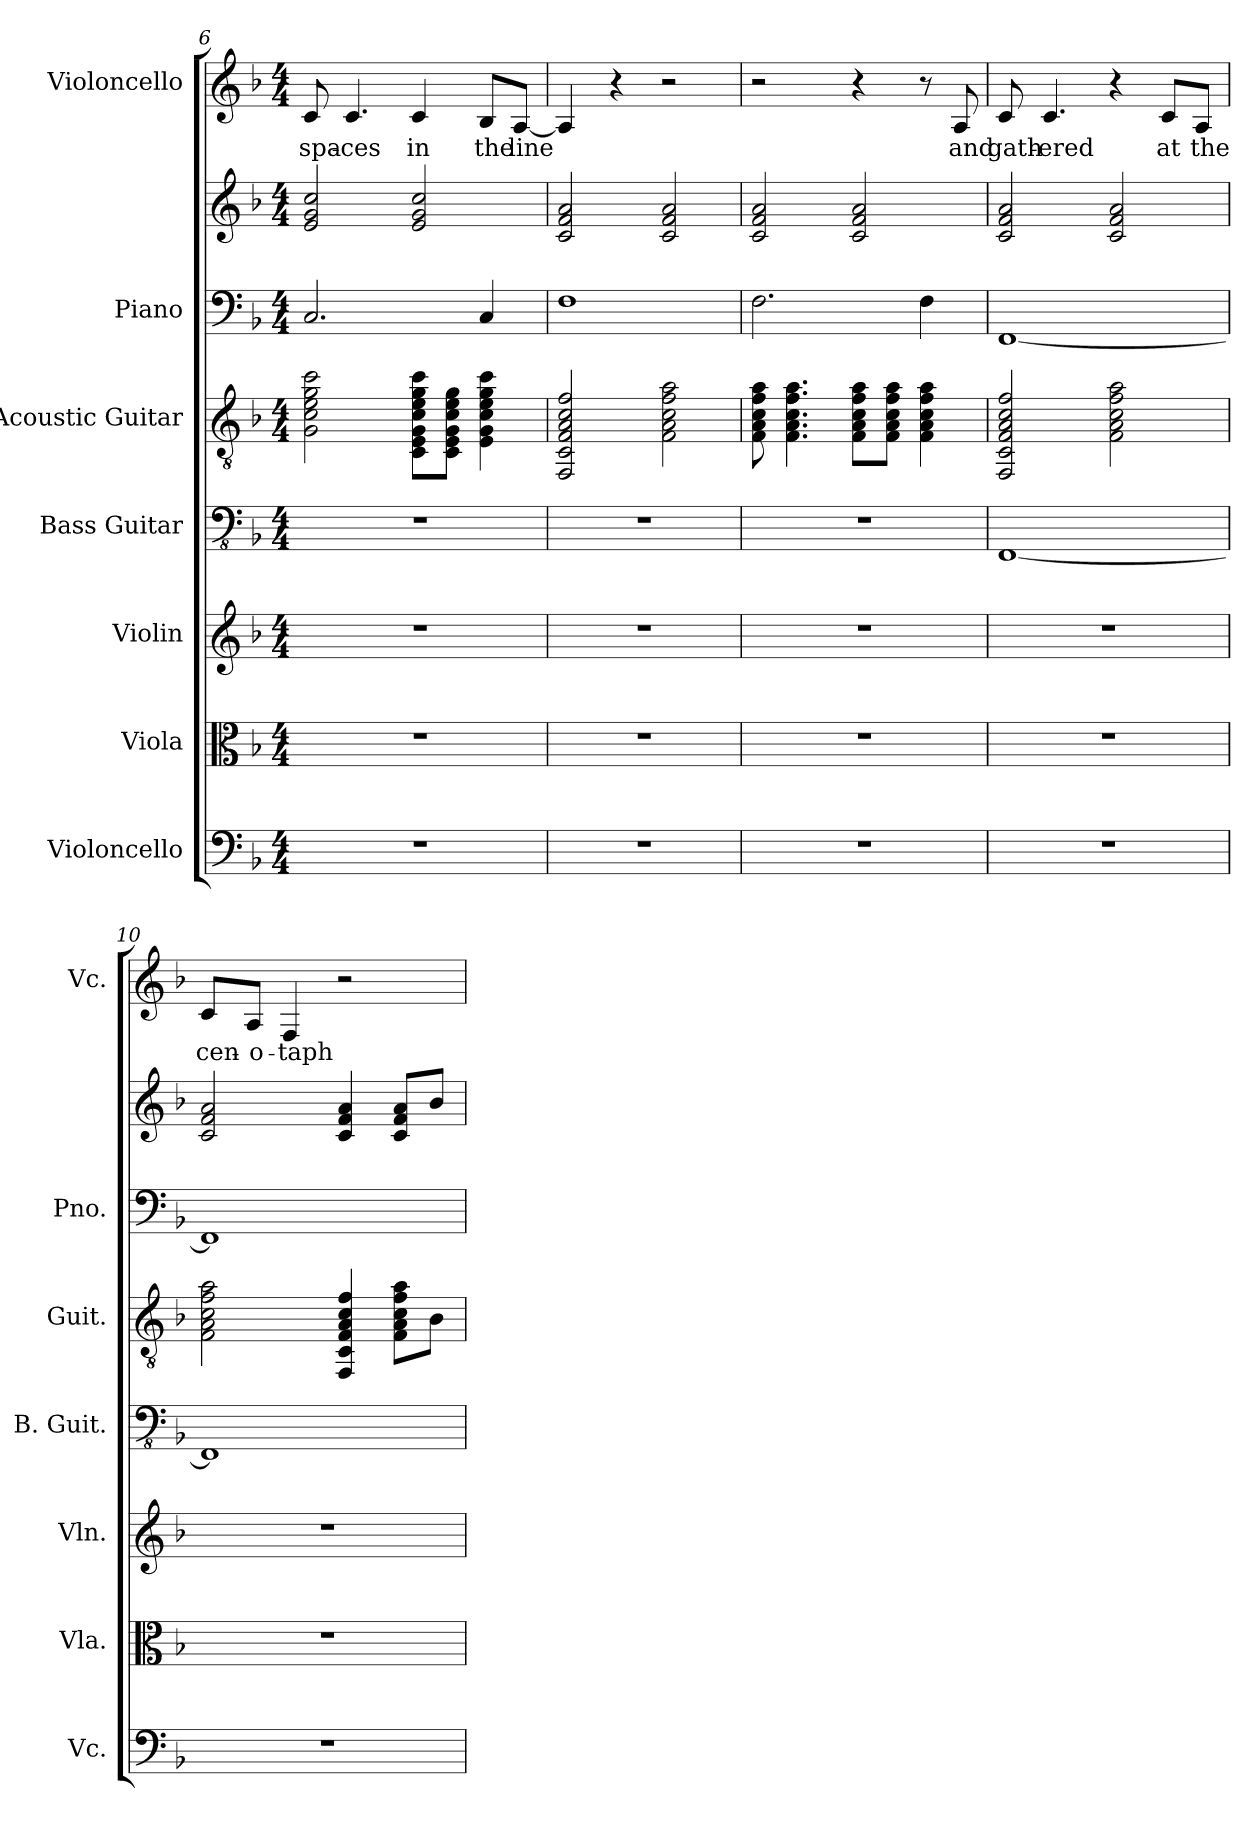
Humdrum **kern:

**kern	**kern	**kern	**kern	**kern	**kern	**kern	**kern	**text
*part7	*part6	*part5	*part4	*part3	*part2	*part2	*part1	*part1
*staff8	*staff7	*staff6	*staff5	*staff4	*staff3	*staff2	*staff1	*staff1
*I"Violoncello	*I"Viola	*I"Violin	*I"Bass Guitar	*I"Acoustic Guitar	*I"Piano	*	*I"Violoncello	*
*I'Vc.	*I'Vla.	*I'Vln.	*I'B. Guit.	*I'Guit.	*I'Pno.	*	*I'Vc.	*
!!LO:LB:g=z
*clefF4	*clefC3	*clefG2	*clefFv4	*clefGv2	*clefF4	*clefG2	*clefG2	*
*k[b-]	*k[b-]	*k[b-]	*k[b-]	*k[b-]	*k[b-]	*k[b-]	*k[b-]	*
*M4/4	*M4/4	*M4/4	*M4/4	*M4/4	*M4/4	*M4/4	*M4/4	*
=6	=6	=6	=6	=6	=6	=6	=6	=6
1r	1r	1r	1r	2G\ 2c\ 2e\ 2g\ 2cc\	2.C/	2e/ 2g/ 2cc/	8c/	spa-
.	.	.	.	.	.	.	4.c/	-ces
.	.	.	.	8C\ 8E\ 8G\ 8c\ 8e\ 8g\ 8cc\L	.	2e/ 2g/ 2cc/	4c/	in
.	.	.	.	8C\ 8E\ 8G\ 8c\ 8e\ 8g\J	.	.	.	.
.	.	.	.	4E\ 4G\ 4c\ 4e\ 4g\ 4cc\	4C/	.	8B-/L	the
.	.	.	.	.	.	.	[8A/J	line
=7	=7	=7	=7	=7	=7	=7	=7	=7
1r	1r	1r	1r	2FF/ 2C/ 2F/ 2A/ 2c/ 2f/	1F	2c/ 2f/ 2a/	4A/]	.
.	.	.	.	.	.	.	4r	.
.	.	.	.	2F\ 2A\ 2c\ 2f\ 2a\	.	2c/ 2f/ 2a/	2r	.
=8	=8	=8	=8	=8	=8	=8	=8	=8
1r	1r	1r	1r	8F\ 8A\ 8c\ 8f\ 8a\	2.F\	2c/ 2f/ 2a/	2r	.
.	.	.	.	4.F\ 4.A\ 4.c\ 4.f\ 4.a\	.	.	.	.
.	.	.	.	8F\ 8A\ 8c\ 8f\ 8a\L	.	2c/ 2f/ 2a/	4r	.
.	.	.	.	8F\ 8A\ 8c\ 8f\ 8a\J	.	.	.	.
.	.	.	.	4F\ 4A\ 4c\ 4f\ 4a\	4F\	.	8r	.
.	.	.	.	.	.	.	8A/	and
=9	=9	=9	=9	=9	=9	=9	=9	=9
1r	1r	1r	[1FFF	2FF/ 2C/ 2F/ 2A/ 2c/ 2f/	[1FF	2c/ 2f/ 2a/	8c/	gath-
.	.	.	.	.	.	.	4.c/	-ered
.	.	.	.	2F\ 2A\ 2c\ 2f\ 2a\	.	2c/ 2f/ 2a/	4r	.
.	.	.	.	.	.	.	8c/L	at
.	.	.	.	.	.	.	8A/J	the
=10	=10	=10	=10	=10	=10	=10	=10	=10
1r	1r	1r	1FFF]	2F\ 2A\ 2c\ 2f\ 2a\	1FF]	2c/ 2f/ 2a/	8c/L	cen-
.	.	.	.	.	.	.	8A/J	-o-
.	.	.	.	.	.	.	4F/	-taph
.	.	.	.	4FF/ 4C/ 4F/ 4A/ 4c/ 4f/	.	4c/ 4f/ 4a/	2r	.
.	.	.	.	8F\ 8A\ 8c\ 8f\ 8a\L	.	8c/ 8f/ 8a/L	.	.
.	.	.	.	8B-\J	.	8b-/J	.	.
=	=	=	=	=	=	=	=	=
*-	*-	*-	*-	*-	*-	*-	*-	*-
